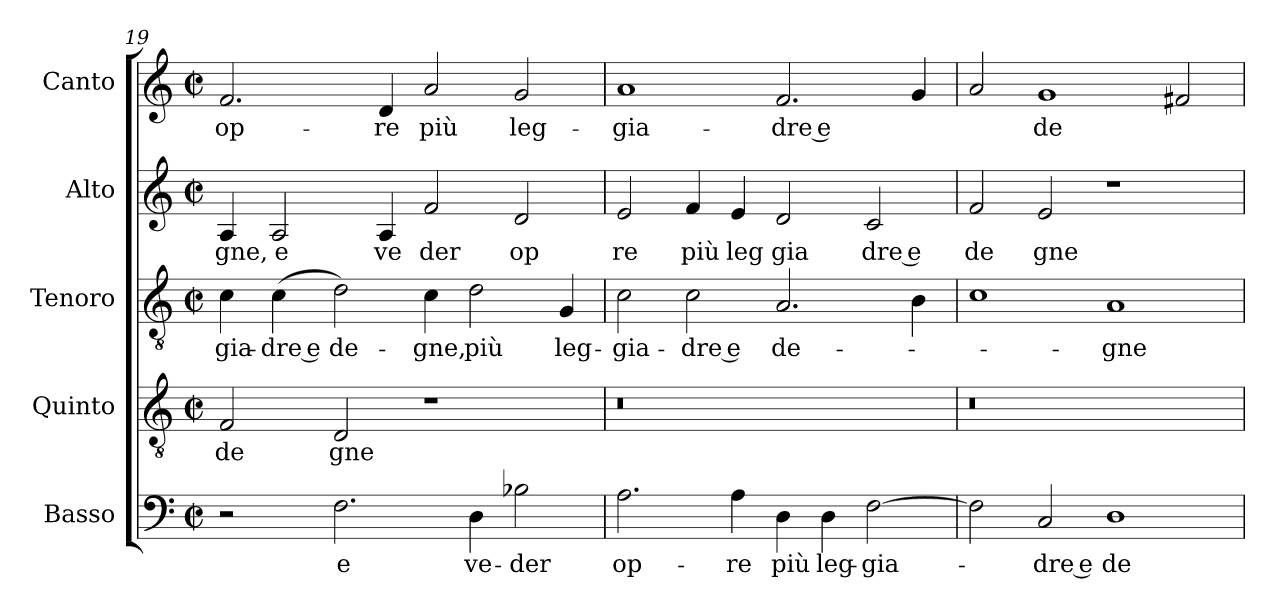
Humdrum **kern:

**kern	**text	**kern	**text	**kern	**text	**kern	**text	**kern	**text
*part5	*part5	*part4	*part4	*part3	*part3	*part2	*part2	*part1	*part1
*staff5	*staff5	*staff4	*staff4	*staff3	*staff3	*staff2	*staff2	*staff1	*staff1
*I"Basso	*	*I"Quinto	*	*I"Tenoro	*	*I"Alto	*	*I"Canto	*
*clefF4	*	*clefGv2	*	*clefGv2	*	*clefG2	*	*clefG2	*
*M2/2	*	*M2/2	*	*M2/2	*	*M2/2	*	*M2/2	*
*met(c|)	*	*met(c|)	*	*met(c|)	*	*met(c|)	*	*met(c|)	*
=19	=19	=19	=19	=19	=19	=19	=19	=19	=19
!	!	!	!LO:LY:b:cj	!	!LO:LY:b:cj	!	!LO:LY:b:cj	!	!LO:LY:b:cj
2r	.	2F/	de	4c\	-gia-	4A/	gne,	2.f/	op-
!	!	!	!	!	!LO:LY:b:rj	!	!LO:LY:b:cj	!	!
.	.	.	.	(<4c\	-dre e	2A/	e	.	.
!	!LO:LY:b:cj	!	!LO:LY:b:cj	!	!LO:LY:b:cj	!	!	!	!
2.F\	e	2D/	gne	2d\)	de-	.	.	.	.
!	!	!	!	!	!	!	!LO:LY:b:cj	!	!LO:LY:b:cj
.	.	.	.	.	.	4A/	ve	4d/	-re
!	!	!	!	!	!LO:LY:b:cj	!	!LO:LY:b:cj	!	!LO:LY:b:cj
.	.	1r	.	4c\	-gne,	2f/	der	2a/	più
!	!LO:LY:b:cj	!	!	!	!LO:LY:b:cj	!	!	!	!
4D\	ve-	.	.	2d\	più	.	.	.	.
!	!LO:LY:b:cj	!	!	!	!	!	!LO:LY:b:cj	!	!LO:LY:b:cj
2B-X\	-der	.	.	.	.	2d/	op	2g/	leg-
!	!	!	!	!	!LO:LY:b:cj	!	!	!	!
.	.	.	.	4G/	leg-	.	.	.	.
=20	=20	=20	=20	=20	=20	=20	=20	=20	=20
!	!LO:LY:b:cj	!	!	!	!LO:LY:b:cj	!	!LO:LY:b:cj	!	!LO:LY:b:cj
2.A\	op-	0r	.	2c\	-gia-	2e/	re	1a	-gia-
!	!	!	!	!	!LO:LY:b:rj	!	!LO:LY:b:cj	!	!
.	.	.	.	2c\	-dre e	4f/	più	.	.
!	!LO:LY:b:cj	!	!	!	!	!	!LO:LY:b:cj	!	!
4A\	-re	.	.	.	.	4e/	leg	.	.
!	!LO:LY:b:cj	!	!	!	!LO:LY:b:cj	!	!LO:LY:b:cj	!	!LO:LY:b
4D\	più	.	.	2.A/	de-	2d/	gia	2.f/	-dre e
!	!LO:LY:b:cj	!	!	!	!	!	!	!	!
4D\	leg-	.	.	.	.	.	.	.	.
!	!LO:LY:b	!	!	!	!	!	!LO:LY:b:rj	!	!
[>2F\	-gia-	.	.	.	.	2c/	dre e	.	.
.	.	.	.	4B\	.	.	.	4g/	.
!!LO:LB:g=z
=21	=21	=21	=21	=21	=21	=21	=21	=21	=21
!	!	!	!	!	!	!	!LO:LY:b:cj	!	!
2F\]	.	0r	.	1c	.	2f/	de	2a/	.
!	!LO:LY:b:rj	!	!	!	!	!	!LO:LY:b:cj	!	!LO:LY:b:cj
2C/	-dre e	.	.	.	.	2e/	gne	1g	de
!	!LO:LY:b:cj	!	!	!	!LO:LY:b:cj	!	!	!	!
1D	de-	.	.	1A	-gne	1r	.	.	.
.	.	.	.	.	.	.	.	2f#/	.
=	=	=	=	=	=	=	=	=	=
*-	*-	*-	*-	*-	*-	*-	*-	*-	*-
